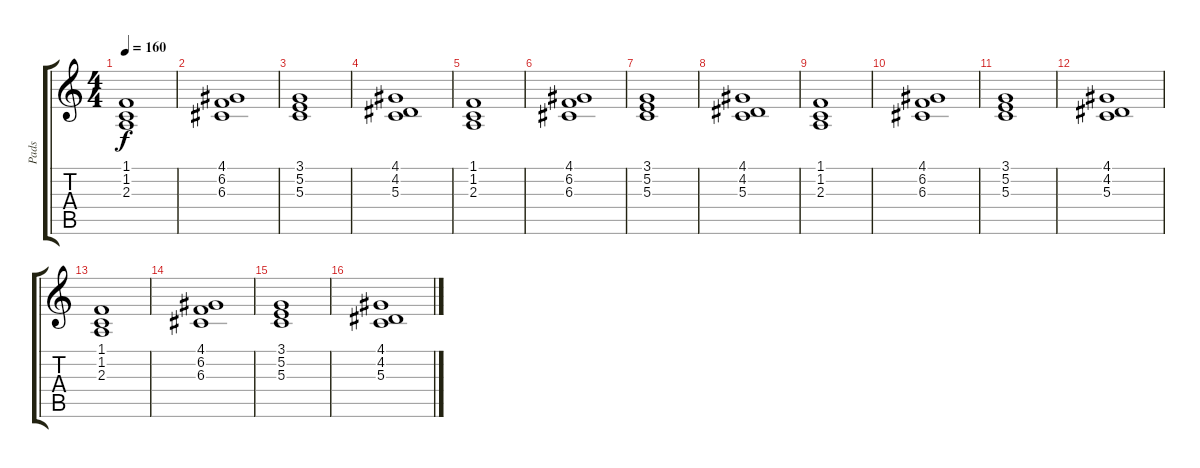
\track ("Pads" "Pads") {instrument stringensemble1}
\staff {score tabs}
\tuning (E4 B3 G3 D3 A2 E2) {hide}
\ts (4 4)
\tempo 160
\clef g2
\ks c
(1.1 1.2 2.3).1{dy f} |
(4.1 6.2 6.3).1 |
(3.1 5.2 5.3).1 |
(4.1 4.2 5.3).1 |
(1.1 1.2 2.3).1 |
(4.1 6.2 6.3).1 |
(3.1 5.2 5.3).1 |
(4.1 4.2 5.3).1 |
(1.1 1.2 2.3).1 |
(4.1 6.2 6.3).1 |
(3.1 5.2 5.3).1 |
(4.1 4.2 5.3).1 |
(1.1 1.2 2.3).1 |
(4.1 6.2 6.3).1 |
(3.1 5.2 5.3).1 |
(4.1 4.2 5.3).1
